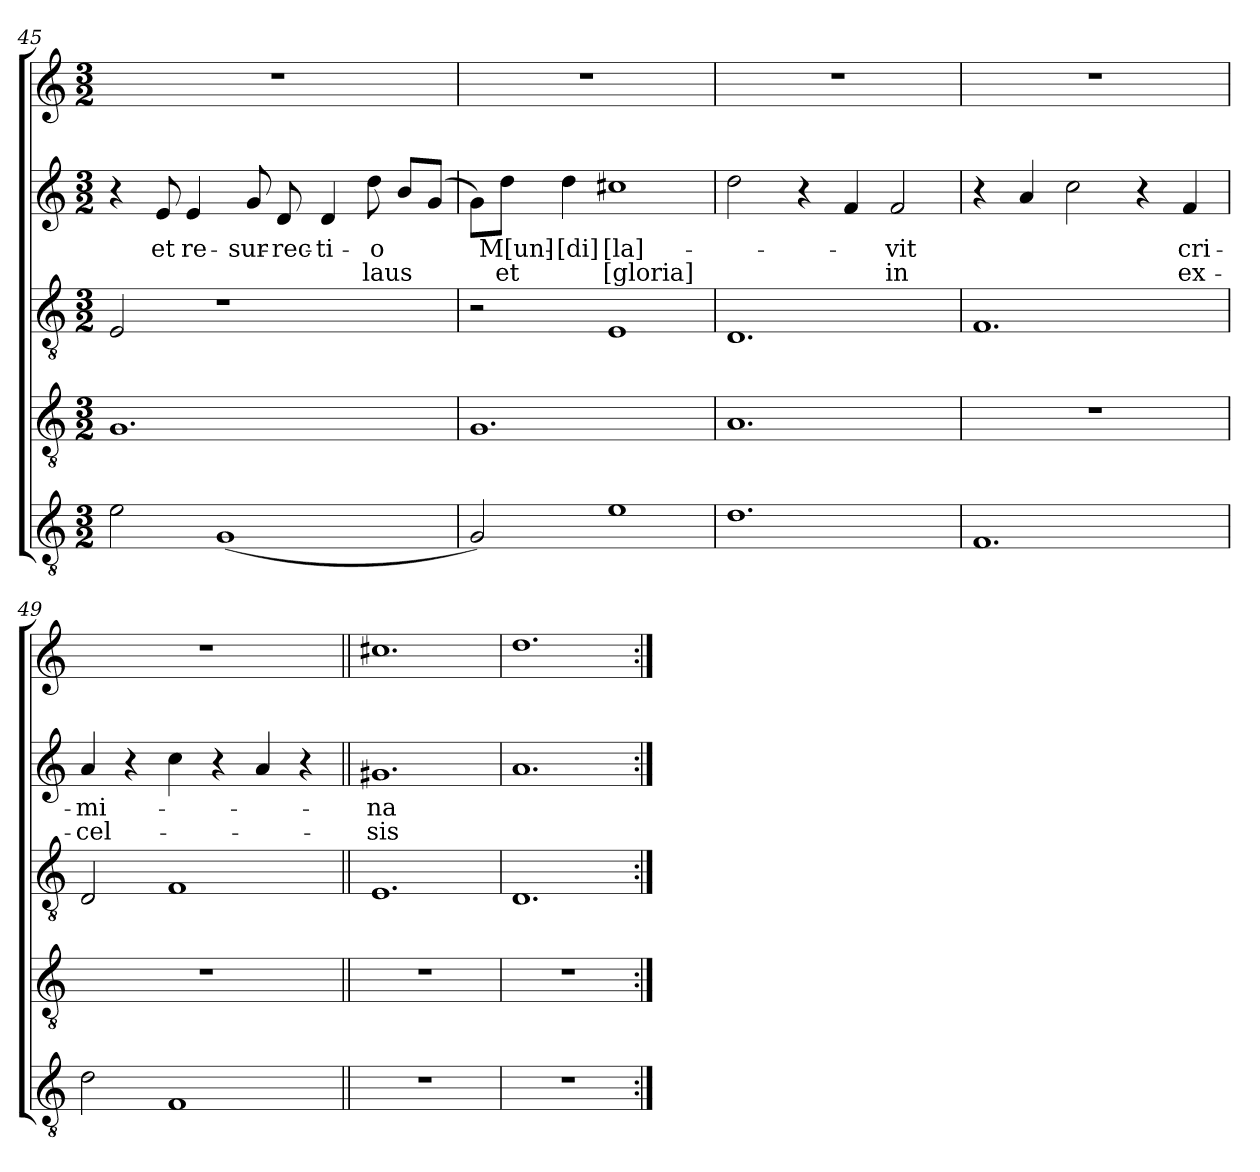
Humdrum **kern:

**kern	**kern	**kern	**kern	**text	**text	**kern
*part5	*part4	*part3	*part2	*part2	*part2	*part1
*staff5	*staff4	*staff3	*staff2	*staff2	*staff2	*staff1
*clefGv2	*clefGv2	*clefGv2	*clefG2	*	*	*clefG2
*k[]	*k[]	*k[]	*k[]	*	*	*k[]
*C:	*C:	*C:	*C:	*	*	*C:
*M3/2	*M3/2	*M3/2	*M3/2	*	*	*M3/2
=45	=45	=45	=45	=45	=45	=45
2e\	1.G	2E/	4r	.	.	1.r
!	!	!	!	!LO:LY:b	!	!
.	.	.	8e/	et	.	.
!	!	!	!	!LO:LY:b	!	!
.	.	.	4e/	re-	.	.
(<1G	.	1r	.	.	.	.
!	!	!	!	!LO:LY:b	!	!
.	.	.	8g/	-sur-	.	.
!	!	!	!	!LO:LY:b	!	!
.	.	.	8d/	-rec-	.	.
!	!	!	!	!LO:LY:b	!	!
.	.	.	4d/	-ti-	.	.
!	!	!	!	!LO:LY:b	!LO:LY:b	!
.	.	.	8dd\	-o	-laus	.
.	.	.	8b/L	.	.	.
.	.	.	(8g/J	.	.	.
=46	=46	=46	=46	=46	=46	=46
2G/)	1.G	2r	8g\L)	.	.	1.r
!	!	!	!	!LO:LY:b	!LO:LY:b	!
.	.	.	8dd\J	M[un]-	et	.
!	!	!	!	!LO:LY:b	!	!
.	.	.	4dd\	-[di]	.	.
!	!	!	!	!LO:LY:b	!LO:LY:b	!
1e	.	1E	1cc#X	[la]-	[gloria]	.
=47	=47	=47	=47	=47	=47	=47
1.d	1.A	1.D	2dd\	.	.	1.r
.	.	.	4r	.	.	.
.	.	.	4f/	.	.	.
!	!	!	!	!LO:LY:b	!LO:LY:b	!
.	.	.	2f/	-vit	in	.
=48	=48	=48	=48	=48	=48	=48
1.F	1.r	1.F	4r	.	.	1.r
.	.	.	4a/	.	.	.
.	.	.	2cc\	.	.	.
.	.	.	4r	.	.	.
!	!	!	!	!LO:LY:b	!LO:LY:b	!
.	.	.	4f/	cri-	ex-	.
=49	=49	=49	=49	=49	=49	=49
!	!	!	!	!LO:LY:b	!LO:LY:b	!
2d\	1.r	2D/	4a/	-mi-	-cel-	1.r
.	.	.	4r	.	.	.
1F	.	1F	4cc\	.	.	.
.	.	.	4r	.	.	.
.	.	.	4a/	.	.	.
.	.	.	4r	.	.	.
!!LO:LB:g=z
=50||	=50||	=50||	=50||	=50||	=50||	=50||
!	!	!	!	!LO:LY:b	!LO:LY:b	!
1.r	1.r	1.E	1.g#X	-na	-sis	1.cc#X!
=51	=51	=51	=51	=51	=51	=51
1.r	1.r	1.D	1.a	.	.	1.dd!
=:|!	=:|!	=:|!	=:|!	=:|!	=:|!	=:|!
*-	*-	*-	*-	*-	*-	*-
